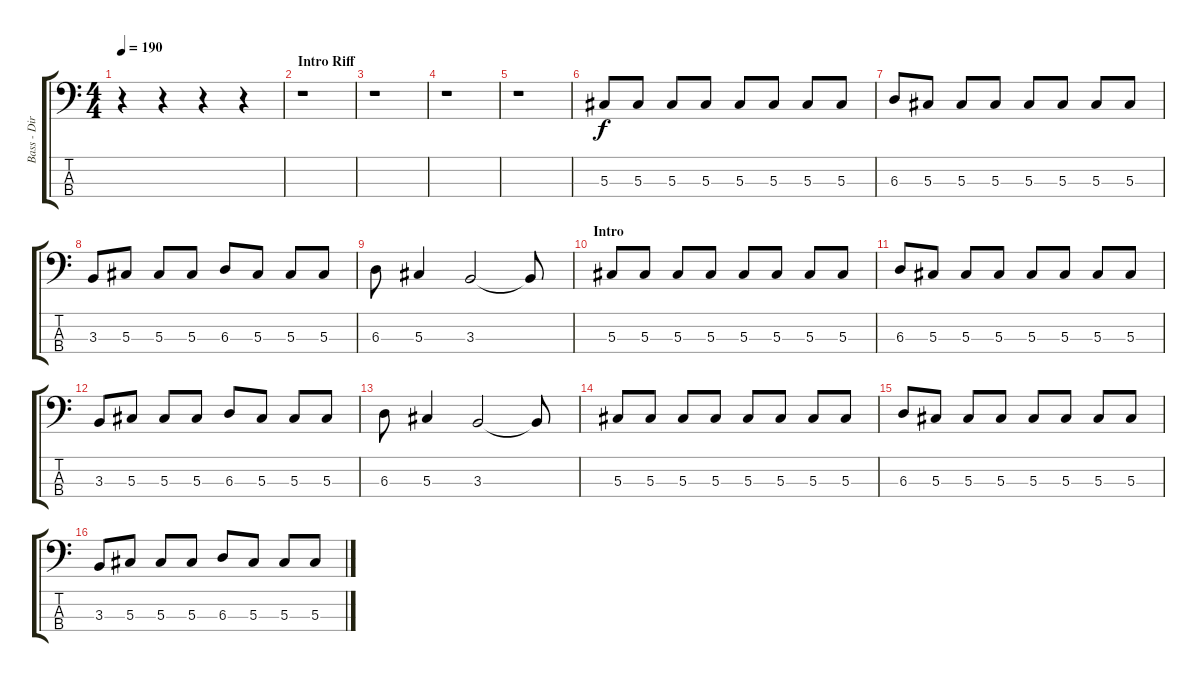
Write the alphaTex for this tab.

\track ("Bass - Dirk Schlächter" "Bass - Dir") {instrument electricbassfinger}
\staff {score tabs}
\tuning (Gb2 Db2 Ab1 Eb1) {hide}
\ts (4 4)
\tempo 190
\clef f4
\ks c
r.4{dy f instrument electricbassfinger} r.4 r.4 r.4 |
\section ("" "Intro Riff")
r.1 |
r.1 |
r.1 |
r.1 |
5.3.8 5.3.8 5.3.8 5.3.8 5.3.8 5.3.8 5.3.8 5.3.8 |
6.3.8 5.3.8 5.3.8 5.3.8 5.3.8 5.3.8 5.3.8 5.3.8 |
3.3.8 5.3.8 5.3.8 5.3.8 6.3.8 5.3.8 5.3.8 5.3.8 |
6.3.8 5.3.4 3.3.2 3.3{t}.8 |
\section ("" "Intro")
5.3.8 5.3.8 5.3.8 5.3.8 5.3.8 5.3.8 5.3.8 5.3.8 |
6.3.8 5.3.8 5.3.8 5.3.8 5.3.8 5.3.8 5.3.8 5.3.8 |
3.3.8 5.3.8 5.3.8 5.3.8 6.3.8 5.3.8 5.3.8 5.3.8 |
6.3.8 5.3.4 3.3.2 3.3{t}.8 |
5.3.8 5.3.8 5.3.8 5.3.8 5.3.8 5.3.8 5.3.8 5.3.8 |
6.3.8 5.3.8 5.3.8 5.3.8 5.3.8 5.3.8 5.3.8 5.3.8 |
3.3.8 5.3.8 5.3.8 5.3.8 6.3.8 5.3.8 5.3.8 5.3.8
